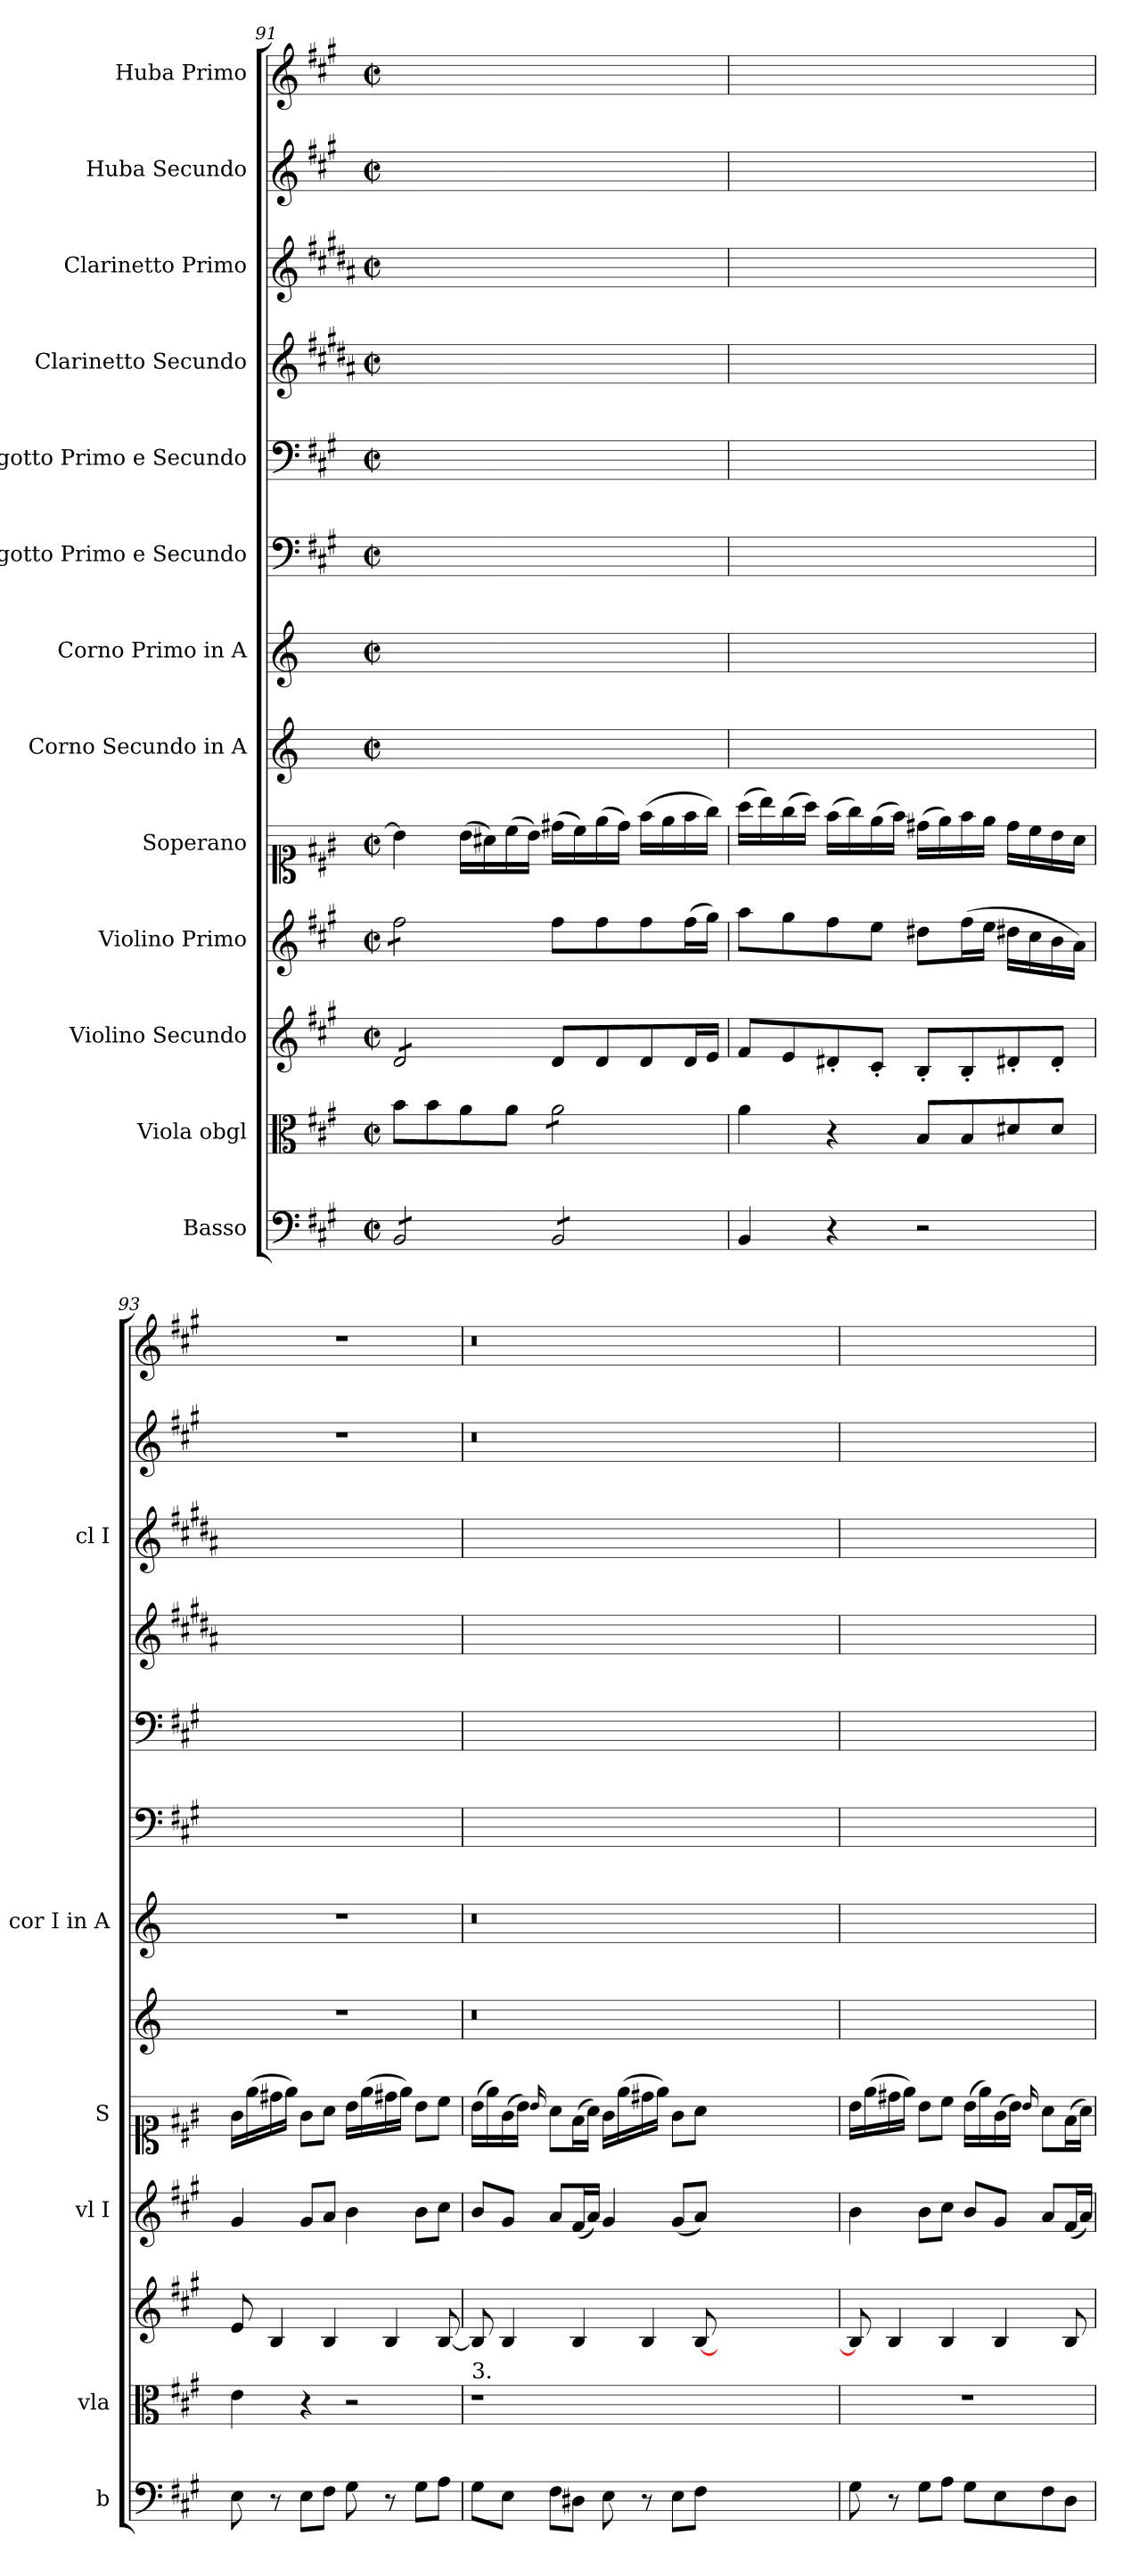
**kern	**kern	**kern	**kern	**kern	**kern	**kern	**kern	**kern	**kern	**kern	**kern	**kern
*part13	*part12	*part11	*part10	*part9	*part8	*part7	*part6	*part5	*part4	*part3	*part2	*part1
*staff13	*staff12	*staff11	*staff10	*staff9	*staff8	*staff7	*staff6	*staff5	*staff4	*staff3	*staff2	*staff1
*I"Basso	*I"Viola obgl	*I"Violino Secundo	*I"Violino Primo	*I"Soperano	*I"Corno Secundo in A	*I"Corno Primo in A	*I"Fagotto Primo e Secundo	*I"Fagotto Primo e Secundo	*I"Clarinetto Secundo	*I"Clarinetto Primo	*I"Huba Secundo	*I"Huba Primo
*I'b	*I'vla	*	*I'vl I	*I'S	*	*I'cor I in A	*	*	*	*I'cl I	*	*
*clefF4	*clefC3	*clefG2	*clefG2	*clefC1	*clefG2	*clefG2	*clefF4	*clefF4	*clefG2	*clefG2	*clefG2	*clefG2
*	*	*	*	*	*ITrd2c3	*ITrd2c3	*	*	*ITrd1c2	*ITrd1c2	*	*
*k[f#c#g#]	*k[f#c#g#]	*k[f#c#g#]	*k[f#c#g#]	*k[f#c#g#]	*k[f#c#g#]	*k[f#c#g#]	*k[f#c#g#]	*k[f#c#g#]	*k[f#c#g#]	*k[f#c#g#]	*k[f#c#g#]	*k[f#c#g#]
*A:	*A:	*A:	*A:	*A:	*A:	*A:	*A:	*A:	*A:	*A:	*A:	*A:
*M2/2	*M2/2	*M2/2	*M2/2	*M2/2	*M2/2	*M2/2	*M2/2	*M2/2	*M2/2	*M2/2	*M2/2	*M2/2
*met(c|)	*met(c|)	*met(c|)	*met(c|)	*met(c|)	*met(c|)	*met(c|)	*met(c|)	*met(c|)	*met(c|)	*met(c|)	*met(c|)	*met(c|)
=91	=91	=91	=91	=91	=91	=91	=91	=91	=91	=91	=91	=91
*tremolo	*	*	*	*	*	*	*	*	*	*	*	*
*	*	*tremolo	*	*	*	*	*	*	*	*	*	*
*	*	*	*tremolo	*	*	*	*	*	*	*	*	*
8BB/L	8b\L	8d/L	8ff#\L	4b\]	1ryy	1ryy	8BB/Lyy	8BB/Lyy	1ryy	1ryy	1ryy	1ryy
8BB/	8b\	8d/	8ff#\	.	.	.	8BB/yy	8BB/yy	.	.	.	.
8BB/	8a\	8d/	8ff#\	(16b\LL	.	.	8BB/yy	8BB/yy	.	.	.	.
.	.	.	.	16a#X\)	.	.	.	.	.	.	.	.
8BB/J	8a\J	8d/J	8ff#\J	(16cc#\	.	.	8BB/Jyy	8BB/Jyy	.	.	.	.
*	*	*	*Xtremolo	*	*	*	*	*	*	*	*	*
*	*	*Xtremolo	*	*	*	*	*	*	*	*	*	*
.	.	.	.	16b\JJ)	.	.	.	.	.	.	.	.
*	*tremolo	*	*	*	*	*	*	*	*	*	*	*
8BB/L	8a\L	8d/L	8ff#\L	(16dd#X\LL	.	.	8BB/Lyy	8BB/Lyy	.	.	.	.
.	.	.	.	16cc#\)	.	.	.	.	.	.	.	.
8BB/	8a\	8d/	8ff#\	(16ee\	.	.	8BB/yy	8BB/yy	.	.	.	.
.	.	.	.	16dd#\JJ)	.	.	.	.	.	.	.	.
8BB/	8a\	8d/	8ff#\	(16ff#\LL	.	.	8BB/yy	8BB/yy	.	.	.	.
.	.	.	.	16ee\	.	.	.	.	.	.	.	.
8BB/J	8a\J	16d/L	(16ff#\L	16ff#\	.	.	8BB/Jyy	8BB/Jyy	.	.	.	.
*	*Xtremolo	*	*	*	*	*	*	*	*	*	*	*
*Xtremolo	*	*	*	*	*	*	*	*	*	*	*	*
.	.	16e/JJ	16gg#\JJ)	16gg#\JJ)	.	.	.	.	.	.	.	.
=92	=92	=92	=92	=92	=92	=92	=92	=92	=92	=92	=92	=92
4BB/	4a\	8f#/L	8aa\L	(16aa\LL	1ryy	1ryy	4BB/yy	4BB/yy	1ryy	1ryy	1ryy	1ryy
.	.	.	.	16bb\)	.	.	.	.	.	.	.	.
.	.	8e/	8gg#\	(16gg#\	.	.	.	.	.	.	.	.
.	.	.	.	16aa\JJ)	.	.	.	.	.	.	.	.
4r	4r	8d#X'/	8ff#\	(16ff#\LL	.	.	4ryy	4ryy	.	.	.	.
.	.	.	.	16gg#\)	.	.	.	.	.	.	.	.
.	.	8c#'/J	8ee\J	(16ee\	.	.	.	.	.	.	.	.
.	.	.	.	16ff#\JJ)	.	.	.	.	.	.	.	.
2r	8B/L	8B'/L	8dd#X\L	(16dd#X\LL	.	.	2ryy	2ryy	.	.	.	.
.	.	.	.	16ee\)	.	.	.	.	.	.	.	.
.	8B/	8B'/	(16ff#\L	16ff#\	.	.	.	.	.	.	.	.
.	.	.	16ee\JJ	16ee\JJ	.	.	.	.	.	.	.	.
.	8d#X/	8d#X'/	16dd#X\LL	16dd#\LL	.	.	.	.	.	.	.	.
.	.	.	16cc#\	16cc#\	.	.	.	.	.	.	.	.
.	8d#/J	8d#'/J	16b\	16b\	.	.	.	.	.	.	.	.
.	.	.	16a\JJ)	16a\JJ	.	.	.	.	.	.	.	.
=93	=93	=93	=93	=93	=93	=93	=93	=93	=93	=93	=93	=93
8E\	4e\	8e/	4g#/	16g#\LL	1r	1r	8E\yy	8E\yy	1ryy	1ryy	1r	1r
.	.	.	.	(16ee\	.	.	.	.	.	.	.	.
8r	.	4B/	.	16dd#X\	.	.	8ryy	8ryy	.	.	.	.
.	.	.	.	16ee\JJ)	.	.	.	.	.	.	.	.
8E\L	4r	.	8g#/L	8g#\L	.	.	8E\Lyy	8E\Lyy	.	.	.	.
8F#\J	.	4B/	8a/J	8a\J	.	.	8F#\Jyy	8F#\Jyy	.	.	.	.
8G#\	2r	.	4b\	16b\LL	.	.	8G#\yy	8G#\yy	.	.	.	.
.	.	.	.	(16ee\	.	.	.	.	.	.	.	.
8r	.	4B/	.	16dd#X\	.	.	8ryy	8ryy	.	.	.	.
.	.	.	.	16ee\JJ)	.	.	.	.	.	.	.	.
8G#\L	.	.	8b\L	8b\L	.	.	8G#\Lyy	8G#\Lyy	.	.	.	.
8A\J	.	[8B/	8cc#\J	8cc#\J	.	.	8A\Jyy	8A\Jyy	.	.	.	.
=94	=94	=94	=94	=94	=94	=94	=94	=94	=94	=94	=94	=94
!	!LO:TX:a:t=3.	!	!	!	!	!	!	!	!	!	!	!
8G#\L	1r	8B/]	8b/L	(16b\LL	0.r	0.r	8G#\Lyy	8G#\Lyy	1ryy	1ryy	0.r	0.r
.	.	.	.	16ee\)	.	.	.	.	.	.	.	.
8E\J	.	4B/	8g#/J	(16g#\	.	.	8E\Jyy	8E\Jyy	.	.	.	.
.	.	.	.	16b\JJ)	.	.	.	.	.	.	.	.
.	.	.	.	16qqb/	.	.	.	.	.	.	.	.
8F#\L	.	.	8a/L	8a\L	.	.	8F#\Lyy	8F#\Lyy	.	.	.	.
8D#X\J	.	4B/	(16f#/L	(16f#\L	.	.	8D#X\Jyy	8D#X\Jyy	.	.	.	.
.	.	.	16a/JJ)	16a\JJ)	.	.	.	.	.	.	.	.
8E\	.	.	4g#/	16g#\LL	.	.	8E\yy	8E\yy	.	.	.	.
.	.	.	.	(16ee\	.	.	.	.	.	.	.	.
8r	.	4B/	.	16dd#X\	.	.	8ryy	8ryy	.	.	.	.
.	.	.	.	16ee\JJ)	.	.	.	.	.	.	.	.
8E\L	.	.	(8g#/L	8g#\L	.	.	8E\Lyy	8E\Lyy	.	.	.	.
8F#\J	.	[8B/	8a/J)	8a\J	.	.	8F#\Jyy	8F#\Jyy	.	.	.	.
0ryy	0ryy	0ryy	0ryy	0ryy	.	.	0ryy	0ryy	0ryy	0ryy	.	.
=95	=95	=95	=95	=95	=95	=95	=95	=95	=95	=95	=95	=95
8G#\	1r	8B/]	4b\	16b\LL	1ryy	1ryy	8G#\yy	8G#\yy	1ryy	1ryy	1ryy	1ryy
.	.	.	.	(16ee\	.	.	.	.	.	.	.	.
8r	.	4B/	.	16dd#X\	.	.	8ryy	8ryy	.	.	.	.
.	.	.	.	16ee\JJ)	.	.	.	.	.	.	.	.
8G#\L	.	.	8b\L	8b\L	.	.	8G#\Lyy	8G#\Lyy	.	.	.	.
8A\J	.	4B/	8cc#\J	8cc#\J	.	.	8A\Jyy	8A\Jyy	.	.	.	.
8G#\L	.	.	8b/L	(16b\LL	.	.	8G#\Lyy	8G#\Lyy	.	.	.	.
.	.	.	.	16ee\)	.	.	.	.	.	.	.	.
8E\	.	4B/	8g#/J	(16g#\	.	.	8E\yy	8E\yy	.	.	.	.
.	.	.	.	16b\JJ)	.	.	.	.	.	.	.	.
.	.	.	.	16qqb/	.	.	.	.	.	.	.	.
8F#\	.	.	8a/L	8a\L	.	.	8F#\yy	8F#\yy	.	.	.	.
8D\J	.	8B/	(16f#/L	(16f#\L	.	.	8D\Jyy	8D\Jyy	.	.	.	.
.	.	.	16a/JJ)	16a\JJ)	.	.	.	.	.	.	.	.
=	=	=	=	=	=	=	=	=	=	=	=	=
*-	*-	*-	*-	*-	*-	*-	*-	*-	*-	*-	*-	*-
